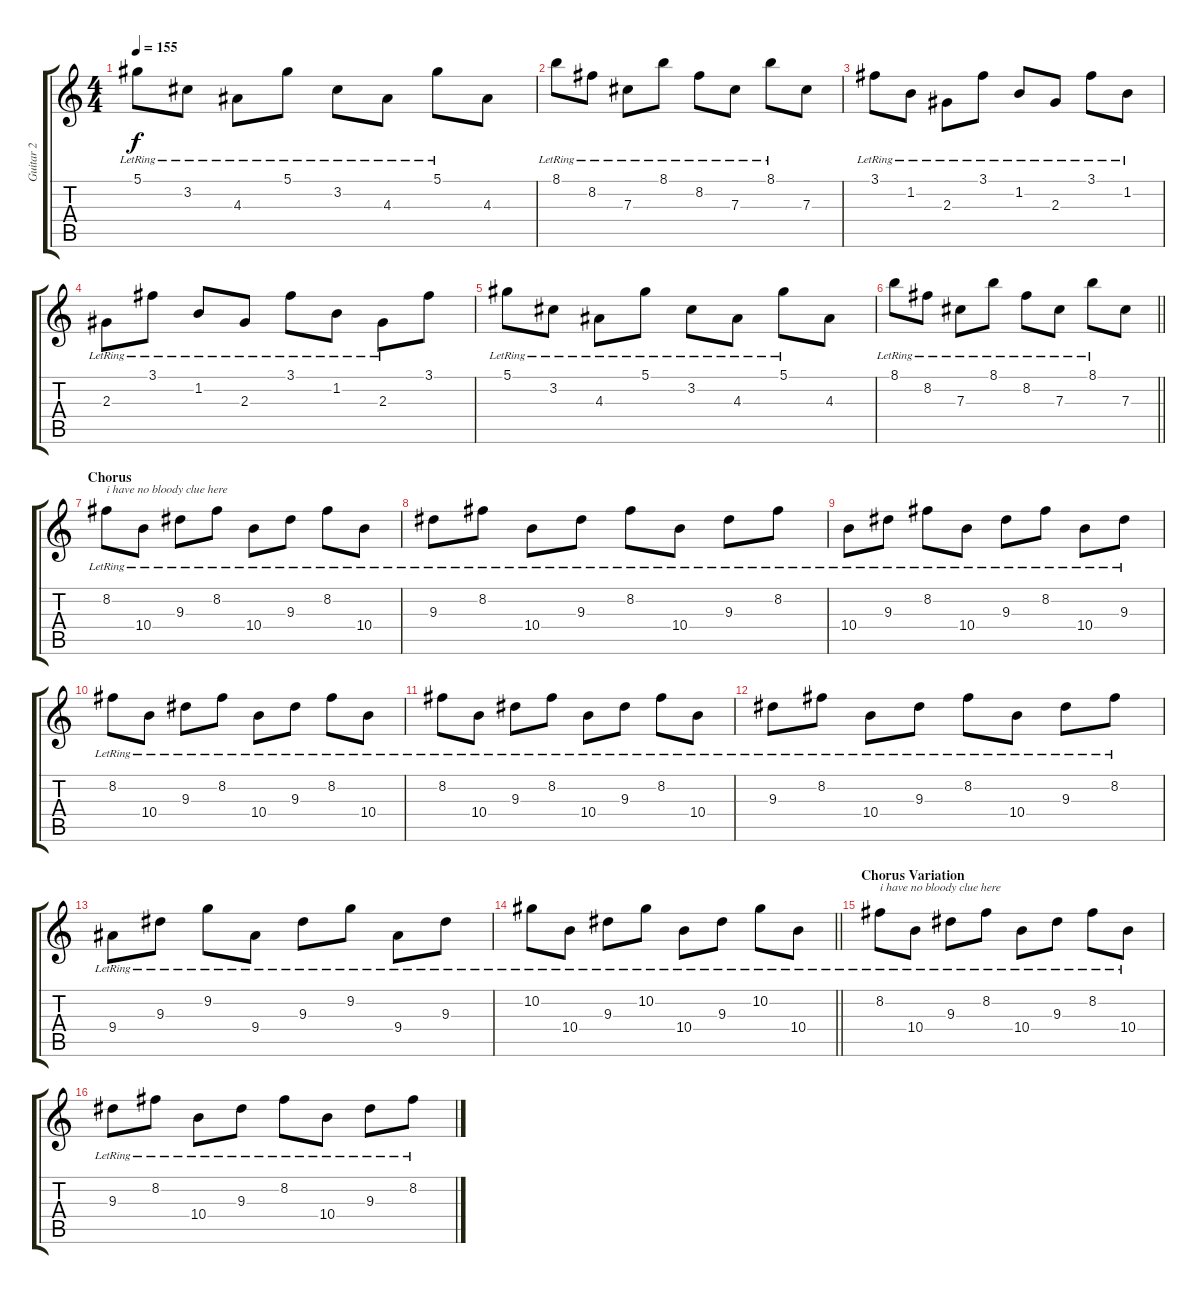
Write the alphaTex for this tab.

\track ("Guitar 2" "Guitar 2") {instrument electricguitarjazz}
\staff {score tabs}
\tuning (Eb4 Bb3 Gb3 Db3 Ab2 Db2) {hide}
\ts (4 4)
\tempo 155
\clef g2
\ks c
5.1{lr}.8{dy f} 3.2{lr}.8 4.3{lr}.8 5.1{lr}.8 3.2{lr}.8 4.3{lr}.8 5.1{lr}.8 4.3.8 |
8.1{lr}.8 8.2{lr}.8 7.3{lr}.8 8.1{lr}.8 8.2{lr}.8 7.3{lr}.8 8.1{lr}.8 7.3.8 |
3.1{lr}.8 1.2{lr}.8 2.3{lr}.8 3.1{lr}.8 1.2{lr}.8 2.3{lr}.8 3.1{lr}.8 1.2{lr}.8 |
2.3{lr}.8 3.1{lr}.8 1.2{lr}.8 2.3{lr}.8 3.1{lr}.8 1.2{lr}.8 2.3{lr}.8 3.1.8 |
5.1{lr}.8 3.2{lr}.8 4.3{lr}.8 5.1{lr}.8 3.2{lr}.8 4.3{lr}.8 5.1{lr}.8 4.3.8 |
\barLineRight lightlight
8.1{lr}.8 8.2{lr}.8 7.3{lr}.8 8.1{lr}.8 8.2{lr}.8 7.3{lr}.8 8.1{lr}.8 7.3.8 |
\section ("" "Chorus")
8.2{lr}.8{txt "i have no bloody clue here" volume 9 instrument electricguitarclean} 10.4{lr}.8 9.3{lr}.8 8.2{lr}.8 10.4{lr}.8 9.3{lr}.8 8.2{lr}.8 10.4{lr}.8 |
9.3{lr}.8 8.2{lr}.8 10.4{lr}.8 9.3{lr}.8 8.2{lr}.8 10.4{lr}.8 9.3{lr}.8 8.2{lr}.8 |
10.4{lr}.8 9.3{lr}.8 8.2{lr}.8 10.4{lr}.8 9.3{lr}.8 8.2{lr}.8 10.4{lr}.8 9.3{lr}.8 |
8.2{lr}.8 10.4{lr}.8 9.3{lr}.8 8.2{lr}.8 10.4{lr}.8 9.3{lr}.8 8.2{lr}.8 10.4{lr}.8 |
8.2{lr}.8 10.4{lr}.8 9.3{lr}.8 8.2{lr}.8 10.4{lr}.8 9.3{lr}.8 8.2{lr}.8 10.4{lr}.8 |
9.3{lr}.8 8.2{lr}.8 10.4{lr}.8 9.3{lr}.8 8.2{lr}.8 10.4{lr}.8 9.3{lr}.8 8.2{lr}.8 |
9.4{lr}.8 9.3{lr}.8 9.2{lr}.8 9.4{lr}.8 9.3{lr}.8 9.2{lr}.8 9.4{lr}.8 9.3{lr}.8 |
\barLineRight lightlight
10.2{lr}.8 10.4{lr}.8 9.3{lr}.8 10.2{lr}.8 10.4{lr}.8 9.3{lr}.8 10.2{lr}.8 10.4{lr}.8 |
\section ("" "Chorus Variation")
8.2{lr}.8{txt "i have no bloody clue here"} 10.4{lr}.8 9.3{lr}.8 8.2{lr}.8 10.4{lr}.8 9.3{lr}.8 8.2{lr}.8 10.4{lr}.8 |
9.3{lr}.8 8.2{lr}.8 10.4{lr}.8 9.3{lr}.8 8.2{lr}.8 10.4{lr}.8 9.3{lr}.8 8.2{lr}.8
